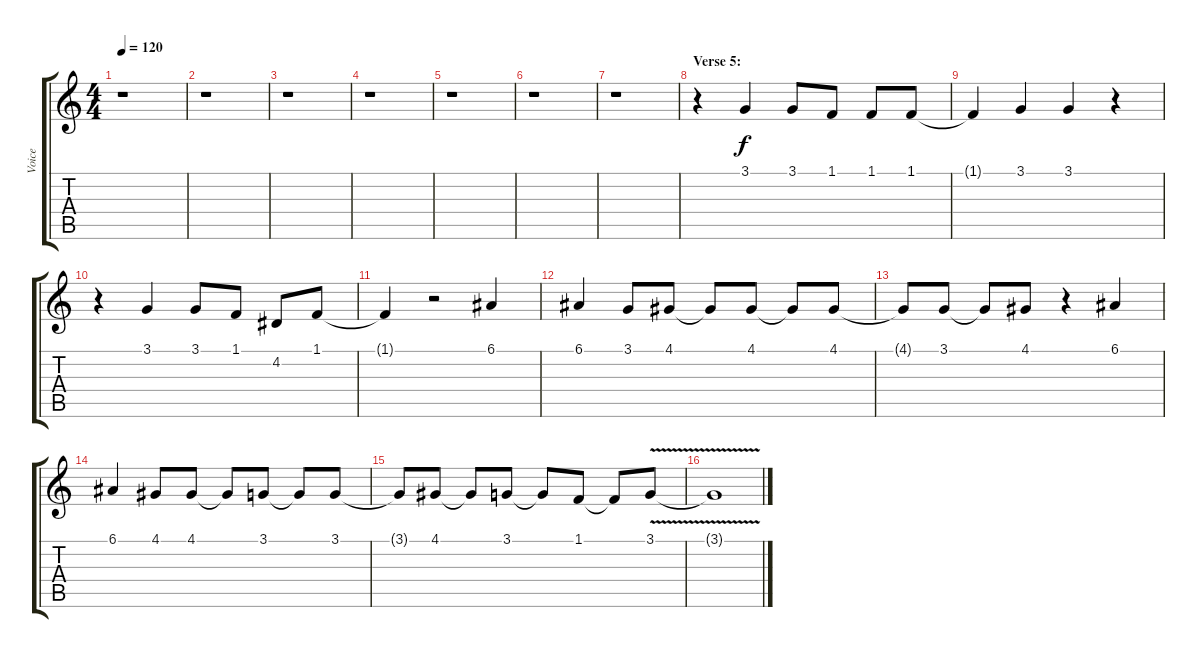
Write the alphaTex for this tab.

\track ("Voice" "Voice") {instrument oboe}
\staff {score tabs}
\tuning (E4 B3 G3 D3 A2 E2) {hide}
\ts (4 4)
\tempo 120
\clef g2
\ks c
r.1{dy f} |
r.1 |
r.1 |
r.1 |
r.1 |
r.1 |
r.1 |
\section ("" "Verse 5:")
r.4 3.1.4 3.1.8 1.1.8 1.1.8 1.1.8 |
1.1{t}.4 3.1.4 3.1.4 r.4 |
r.4 3.1.4 3.1.8 1.1.8 4.2.8 1.1.8 |
1.1{t}.4 r.2 6.1.4 |
6.1.4 3.1.8 4.1.8 4.1{t}.8 4.1.8 4.1{t}.8 4.1.8 |
4.1{t}.8 3.1.8 3.1{t}.8 4.1.8 r.4 6.1.4 |
6.1.4 4.1.8 4.1.8 4.1{t}.8 3.1.8 3.1{t}.8 3.1.8 |
3.1{t}.8 4.1.8 4.1{t}.8 3.1.8 3.1{t}.8 1.1.8 1.1{t}.8 3.1{v}.8 |
3.1{t}.1
